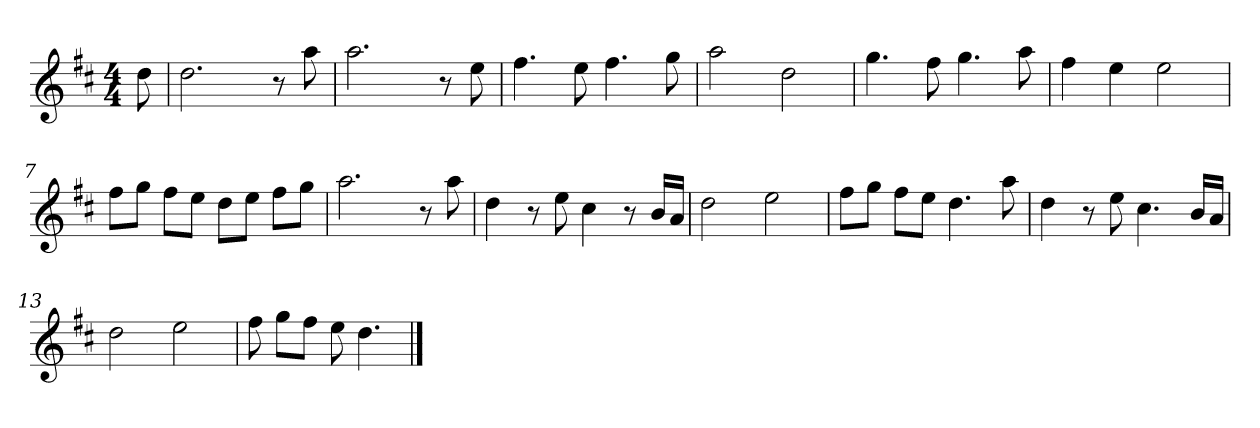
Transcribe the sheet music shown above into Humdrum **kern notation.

**kern
*part1
*staff1
*k[f#c#]
*M4/4
*MM120
=
8dd
=1
2.dd
8r
8aa
=2
2.aa
8r
8ee
=3
4.ff#
8ee
4.ff#
8gg
=4
2aa
2dd
=5
4.gg
8ff#
4.gg
8aa
=6
4ff#
4ee
2ee
=7
8ff#L
8ggJ
8ff#L
8eeJ
8ddL
8eeJ
8ff#L
8ggJ
=8
2.aa
8r
8aa
=9
4dd
8r
8ee
4cc#
8r
16bLL
16aJJ
=10
2dd
2ee
=11
8ff#L
8ggJ
8ff#L
8eeJ
4.dd
8aa
=12
4dd
8r
8ee
4.cc#
16bLL
16aJJ
=13
2dd
2ee
=14
8ff#
8ggL
8ff#J
8ee
4.dd
==
*-
